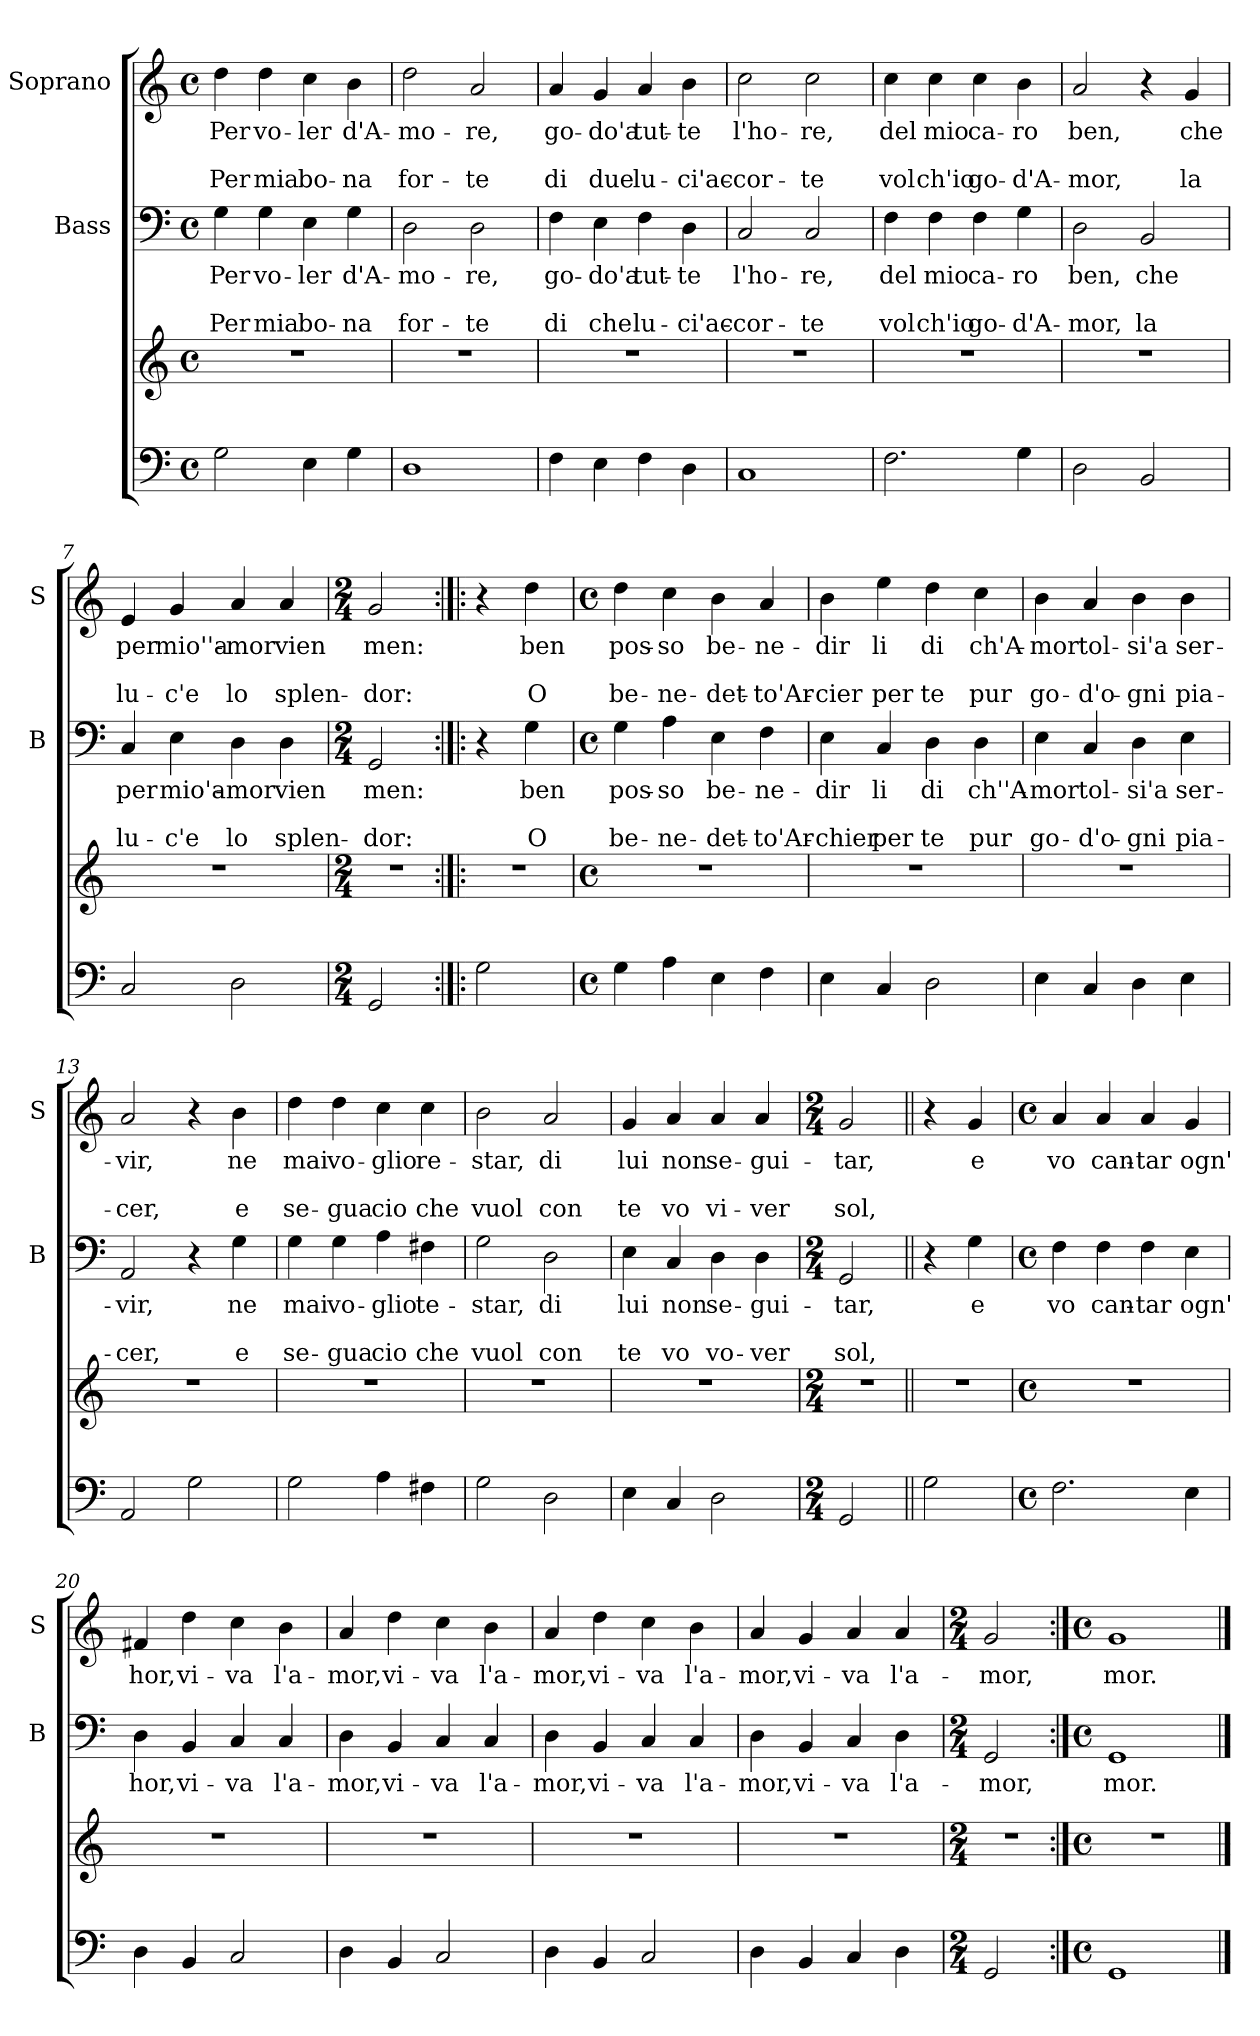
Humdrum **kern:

**kern	**kern	**kern	**text	**text	**text	**kern	**text	**text	**text
*part3	*part3	*part2	*part2	*part2	*part2	*part1	*part1	*part1	*part1
*staff4	*staff3	*staff2	*staff2	*staff2	*staff2	*staff1	*staff1	*staff1	*staff1
*	*	*I"Bass	*	*	*	*I"Soprano	*	*	*
*	*	*I'B	*	*	*	*I'S	*	*	*
*clefF4	*clefG2	*clefF4	*	*	*	*clefG2	*	*	*
*k[]	*k[]	*k[]	*	*	*	*k[]	*	*	*
*C:	*C:	*C:	*	*	*	*C:	*	*	*
*M4/4	*M4/4	*M4/4	*	*	*	*M4/4	*	*	*
*met(c)	*met(c)	*met(c)	*	*	*	*met(c)	*	*	*
=1	=1	=1	=1	=1	=1	=1	=1	=1	=1
!	!	!	!LO:LY:b	!	!LO:LY:b	!	!LO:LY:b	!	!LO:LY:b
2G\	1r	4G\	Per	.	Per	4dd\	Per	.	Per
!	!	!	!LO:LY:b	!	!LO:LY:b	!	!LO:LY:b	!	!LO:LY:b
.	.	4G\	vo-	.	mia	4dd\	vo-	.	mia
!	!	!	!LO:LY:b	!	!LO:LY:b	!	!LO:LY:b	!	!LO:LY:b
4E\	.	4E\	-ler	.	bo-	4cc\	-ler	.	bo-
!	!	!	!LO:LY:b	!	!LO:LY:b	!	!LO:LY:b	!	!LO:LY:b
4G\	.	4G\	d'A-	.	-na	4b\	d'A-	.	-na
=2	=2	=2	=2	=2	=2	=2	=2	=2	=2
!	!	!	!LO:LY:b	!	!LO:LY:b	!	!LO:LY:b	!	!LO:LY:b
1D	1r	2D\	-mo-	.	for-	2dd\	-mo-	.	for-
!	!	!	!LO:LY:b	!	!LO:LY:b	!	!LO:LY:b	!	!LO:LY:b
.	.	2D\	-re,	.	-te	2a/	-re,	.	-te
=3	=3	=3	=3	=3	=3	=3	=3	=3	=3
!	!	!	!LO:LY:b	!	!LO:LY:b	!	!LO:LY:b	!	!LO:LY:b
4F\	1r	4F\	go-	.	di	4a/	go-	.	di
!	!	!	!LO:LY:b	!	!LO:LY:b	!	!LO:LY:b	!	!LO:LY:b
4E\	.	4E\	-do'a	.	che	4g/	-do'a	.	due
!	!	!	!LO:LY:b	!	!LO:LY:b	!	!LO:LY:b	!	!LO:LY:b
4F\	.	4F\	tut-	.	lu-	4a/	tut-	.	lu-
!	!	!	!LO:LY:b	!	!LO:LY:b	!	!LO:LY:b	!	!LO:LY:b
4D\	.	4D\	-te	.	-ci'ac-	4b\	-te	.	-ci'ac-
=4	=4	=4	=4	=4	=4	=4	=4	=4	=4
!	!	!	!LO:LY:b	!	!LO:LY:b	!	!LO:LY:b	!	!LO:LY:b
1C	1r	2C/	l'ho-	.	-cor-	2cc\	l'ho-	.	-cor-
!	!	!	!LO:LY:b	!	!LO:LY:b	!	!LO:LY:b	!	!LO:LY:b
.	.	2C/	-re,	.	-te	2cc\	-re,	.	-te
=5	=5	=5	=5	=5	=5	=5	=5	=5	=5
!	!	!	!LO:LY:b	!	!LO:LY:b	!	!LO:LY:b	!	!LO:LY:b
2.F\	1r	4F\	del	.	vol	4cc\	del	.	vol
!	!	!	!LO:LY:b	!	!LO:LY:b	!	!LO:LY:b	!	!LO:LY:b
.	.	4F\	mio	.	ch'io	4cc\	mio	.	ch'io
!	!	!	!LO:LY:b	!	!LO:LY:b	!	!LO:LY:b	!	!LO:LY:b
.	.	4F\	ca-	.	go-	4cc\	ca-	.	go-
!	!	!	!LO:LY:b	!	!LO:LY:b	!	!LO:LY:b	!	!LO:LY:b
4G\	.	4G\	-ro	.	-d'A-	4b\	-ro	.	-d'A-
!!LO:LB:g=z
=6	=6	=6	=6	=6	=6	=6	=6	=6	=6
!	!	!	!LO:LY:b	!	!LO:LY:b	!	!LO:LY:b	!	!LO:LY:b
2D\	1r	2D\	ben,	.	-mor,	2a/	ben,	.	-mor,
!	!	!	!LO:LY:b	!	!LO:LY:b	!	!	!	!
2BB/	.	2BB/	che	.	la	4r	.	.	.
!	!	!	!	!	!	!	!LO:LY:b	!	!LO:LY:b
.	.	.	.	.	.	4g/	che	.	la
=7	=7	=7	=7	=7	=7	=7	=7	=7	=7
!	!	!	!LO:LY:b	!	!LO:LY:b	!	!LO:LY:b	!	!LO:LY:b
2C/	1r	4C/	per	.	lu-	4e/	per	.	lu-
!	!	!	!LO:LY:b	!	!LO:LY:b	!	!LO:LY:b	!	!LO:LY:b
.	.	4E\	mio'a-	.	-c'e	4g/	mio''a-	.	-c'e
!	!	!	!LO:LY:b	!	!LO:LY:b	!	!LO:LY:b	!	!LO:LY:b
2D\	.	4D\	-mor	.	lo	4a/	-mor	.	lo
!	!	!	!LO:LY:b	!	!LO:LY:b	!	!LO:LY:b	!	!LO:LY:b
.	.	4D\	vien	.	splen-	4a/	vien	.	splen-
=8	=8	=8	=8	=8	=8	=8	=8	=8	=8
*M2/4	*M2/4	*M2/4	*	*	*	*M2/4	*	*	*
!	!	!	!LO:LY:b	!	!LO:LY:b	!	!LO:LY:b	!	!LO:LY:b
2GG/	2r	2GG/	men:	.	-dor:	2g/	men:	.	-dor:
=9:|!|:	=9:|!|:	=9:|!|:	=9:|!|:	=9:|!|:	=9:|!|:	=9:|!|:	=9:|!|:	=9:|!|:	=9:|!|:
2G\	2r	4r	.	.	.	4r	.	.	.
!	!	!	!LO:LY:b	!	!LO:LY:b	!	!LO:LY:b	!	!LO:LY:b
.	.	4G\	ben	.	O	4dd\	ben	.	O
=10	=10	=10	=10	=10	=10	=10	=10	=10	=10
*M4/4	*M4/4	*M4/4	*	*	*	*M4/4	*	*	*
*met(c)	*met(c)	*met(c)	*	*	*	*met(c)	*	*	*
!	!	!	!LO:LY:b	!	!LO:LY:b	!	!LO:LY:b	!	!LO:LY:b
4G\	1r	4G\	pos-	.	be-	4dd\	pos-	.	be-
!	!	!	!LO:LY:b	!	!LO:LY:b	!	!LO:LY:b	!	!LO:LY:b
4A\	.	4A\	-so	.	-ne-	4cc\	-so	.	-ne-
!	!	!	!LO:LY:b	!	!LO:LY:b	!	!LO:LY:b	!	!LO:LY:b
4E\	.	4E\	be-	.	-det-	4b\	be-	.	-det-
!	!	!	!LO:LY:b	!	!LO:LY:b	!	!LO:LY:b	!	!LO:LY:b
4F\	.	4F\	-ne-	.	-to'Ar-	4a/	-ne-	.	-to'Ar-
!!LO:PB:g=z
=11	=11	=11	=11	=11	=11	=11	=11	=11	=11
!	!	!	!LO:LY:b	!	!LO:LY:b	!	!LO:LY:b	!	!LO:LY:b
4E\	1r	4E\	-dir	.	-chier	4b\	-dir	.	-cier
!	!	!	!LO:LY:b	!	!LO:LY:b	!	!LO:LY:b	!	!LO:LY:b
4C/	.	4C/	li	.	per	4ee\	li	.	per
!	!	!	!LO:LY:b	!	!LO:LY:b	!	!LO:LY:b	!	!LO:LY:b
2D\	.	4D\	di	.	te	4dd\	di	.	te
!	!	!	!LO:LY:b	!	!LO:LY:b	!	!LO:LY:b	!	!LO:LY:b
.	.	4D\	ch''A-	.	pur	4cc\	ch'A-	.	pur
=12	=12	=12	=12	=12	=12	=12	=12	=12	=12
!	!	!	!LO:LY:b	!	!LO:LY:b	!	!LO:LY:b	!	!LO:LY:b
4E\	1r	4E\	-mor	.	go-	4b\	-mor	.	go-
!	!	!	!LO:LY:b	!	!LO:LY:b	!	!LO:LY:b	!	!LO:LY:b
4C/	.	4C/	tol-	.	-d'o-	4a/	tol-	.	-d'o-
!	!	!	!LO:LY:b	!	!LO:LY:b	!	!LO:LY:b	!	!LO:LY:b
4D\	.	4D\	-si'a	.	-gni	4b\	-si'a	.	-gni
!	!	!	!LO:LY:b	!	!LO:LY:b	!	!LO:LY:b	!	!LO:LY:b
4E\	.	4E\	ser-	.	pia-	4b\	ser-	.	pia-
=13	=13	=13	=13	=13	=13	=13	=13	=13	=13
!	!	!	!LO:LY:b	!	!LO:LY:b	!	!LO:LY:b	!	!LO:LY:b
2AA/	1r	2AA/	-vir,	.	-cer,	2a/	-vir,	.	-cer,
2G\	.	4r	.	.	.	4r	.	.	.
!	!	!	!LO:LY:b	!	!LO:LY:b	!	!LO:LY:b	!	!LO:LY:b
.	.	4G\	ne	.	e	4b\	ne	.	e
=14	=14	=14	=14	=14	=14	=14	=14	=14	=14
!	!	!	!LO:LY:b	!	!LO:LY:b	!	!LO:LY:b	!	!LO:LY:b
2G\	1r	4G\	mai	.	se-	4dd\	mai	.	se-
!	!	!	!LO:LY:b	!	!LO:LY:b	!	!LO:LY:b	!	!LO:LY:b
.	.	4G\	vo-	.	-gua	4dd\	vo-	.	-gua
!	!	!	!LO:LY:b	!	!LO:LY:b	!	!LO:LY:b	!	!LO:LY:b
4A\	.	4A\	-glio	.	cio	4cc\	-glio	.	cio
!	!	!	!LO:LY:b	!	!LO:LY:b	!	!LO:LY:b	!	!LO:LY:b
4F#X\	.	4F#X\	te-	.	che	4cc\	re-	.	che
=15	=15	=15	=15	=15	=15	=15	=15	=15	=15
!	!	!	!LO:LY:b	!	!LO:LY:b	!	!LO:LY:b	!	!LO:LY:b
2G\	1r	2G\	-star,	.	vuol	2b\	-star,	.	vuol
!	!	!	!LO:LY:b	!	!LO:LY:b	!	!LO:LY:b	!	!LO:LY:b
2D\	.	2D\	di	.	con	2a/	di	.	con
!!LO:LB:g=z
=16	=16	=16	=16	=16	=16	=16	=16	=16	=16
!	!	!	!LO:LY:b	!	!LO:LY:b	!	!LO:LY:b	!	!LO:LY:b
4E\	1r	4E\	lui	.	te	4g/	lui	.	te
!	!	!	!LO:LY:b	!	!LO:LY:b	!	!LO:LY:b	!	!LO:LY:b
4C/	.	4C/	non	.	vo	4a/	non	.	vo
!	!	!	!LO:LY:b	!	!LO:LY:b	!	!LO:LY:b	!	!LO:LY:b
2D\	.	4D\	se-	.	vo-	4a/	se-	.	vi-
!	!	!	!LO:LY:b	!	!LO:LY:b	!	!LO:LY:b	!	!LO:LY:b
.	.	4D\	-gui-	.	-ver	4a/	-gui-	.	-ver
=17	=17	=17	=17	=17	=17	=17	=17	=17	=17
*M2/4	*M2/4	*M2/4	*	*	*	*M2/4	*	*	*
!	!	!	!LO:LY:b	!	!LO:LY:b	!	!LO:LY:b	!	!LO:LY:b
2GG/	2r	2GG/	-tar,	.	sol,	2g/	-tar,	.	sol,
=18||	=18||	=18||	=18||	=18||	=18||	=18||	=18||	=18||	=18||
2G\	2r	4r	.	.	.	4r	.	.	.
!	!	!	!LO:LY:b	!	!	!	!LO:LY:b	!	!
.	.	4G\	e	.	.	4g/	e	.	.
=19	=19	=19	=19	=19	=19	=19	=19	=19	=19
*M4/4	*M4/4	*M4/4	*	*	*	*M4/4	*	*	*
*met(c)	*met(c)	*met(c)	*	*	*	*met(c)	*	*	*
!	!	!	!LO:LY:b	!	!	!	!LO:LY:b	!	!
2.F\	1r	4F\	vo	.	.	4a/	vo	.	.
!	!	!	!LO:LY:b	!	!	!	!LO:LY:b	!	!
.	.	4F\	can-	.	.	4a/	can-	.	.
!	!	!	!LO:LY:b	!	!	!	!LO:LY:b	!	!
.	.	4F\	-tar	.	.	4a/	-tar	.	.
!	!	!	!LO:LY:b	!	!	!	!LO:LY:b	!	!
4E\	.	4E\	ogn'	.	.	4g/	ogn'	.	.
=20	=20	=20	=20	=20	=20	=20	=20	=20	=20
!	!	!	!LO:LY:b	!	!	!	!LO:LY:b	!	!
4D\	1r	4D\	hor,	.	.	4f#X/	hor,	.	.
!	!	!	!LO:LY:b	!	!	!	!LO:LY:b	!	!
4BB/	.	4BB/	vi-	.	.	4dd\	vi-	.	.
!	!	!	!LO:LY:b	!	!	!	!LO:LY:b	!	!
2C/	.	4C/	-va	.	.	4cc\	-va	.	.
!	!	!	!LO:LY:b	!	!	!	!LO:LY:b	!	!
.	.	4C/	l'a-	.	.	4b\	l'a-	.	.
!!LO:LB:g=z
=21	=21	=21	=21	=21	=21	=21	=21	=21	=21
!	!	!	!LO:LY:b	!	!	!	!LO:LY:b	!	!
4D\	1r	4D\	-mor,	.	.	4a/	-mor,	.	.
!	!	!	!LO:LY:b	!	!	!	!LO:LY:b	!	!
4BB/	.	4BB/	vi-	.	.	4dd\	vi-	.	.
!	!	!	!LO:LY:b	!	!	!	!LO:LY:b	!	!
2C/	.	4C/	-va	.	.	4cc\	-va	.	.
!	!	!	!LO:LY:b	!	!	!	!LO:LY:b	!	!
.	.	4C/	l'a-	.	.	4b\	l'a-	.	.
=22	=22	=22	=22	=22	=22	=22	=22	=22	=22
!	!	!	!LO:LY:b	!	!	!	!LO:LY:b	!	!
4D\	1r	4D\	-mor,	.	.	4a/	-mor,	.	.
!	!	!	!LO:LY:b	!	!	!	!LO:LY:b	!	!
4BB/	.	4BB/	vi-	.	.	4dd\	vi-	.	.
!	!	!	!LO:LY:b	!	!	!	!LO:LY:b	!	!
2C/	.	4C/	-va	.	.	4cc\	-va	.	.
!	!	!	!LO:LY:b	!	!	!	!LO:LY:b	!	!
.	.	4C/	l'a-	.	.	4b\	l'a-	.	.
=23	=23	=23	=23	=23	=23	=23	=23	=23	=23
!	!	!	!LO:LY:b	!	!	!	!LO:LY:b	!	!
4D\	1r	4D\	-mor,	.	.	4a/	-mor,	.	.
!	!	!	!LO:LY:b	!	!	!	!LO:LY:b	!	!
4BB/	.	4BB/	vi-	.	.	4g/	vi-	.	.
!	!	!	!LO:LY:b	!	!	!	!LO:LY:b	!	!
4C/	.	4C/	-va	.	.	4a/	-va	.	.
!	!	!	!LO:LY:b	!	!	!	!LO:LY:b	!	!
4D\	.	4D\	l'a-	.	.	4a/	l'a-	.	.
=24	=24	=24	=24	=24	=24	=24	=24	=24	=24
*M2/4	*M2/4	*M2/4	*	*	*	*M2/4	*	*	*
!	!	!	!LO:LY:b	!	!	!	!LO:LY:b	!	!
2GG/	2r	2GG/	-mor,	.	.	2g/	-mor,	.	.
=25:|!	=25:|!	=25:|!	=25:|!	=25:|!	=25:|!	=25:|!	=25:|!	=25:|!	=25:|!
*M4/4	*M4/4	*M4/4	*	*	*	*M4/4	*	*	*
*met(c)	*met(c)	*met(c)	*	*	*	*met(c)	*	*	*
!	!	!	!LO:LY:b	!	!	!	!LO:LY:b	!	!
1GG	1r	1GG	mor.	.	.	1g	mor.	.	.
==	==	==	==	==	==	==	==	==	==
*-	*-	*-	*-	*-	*-	*-	*-	*-	*-
